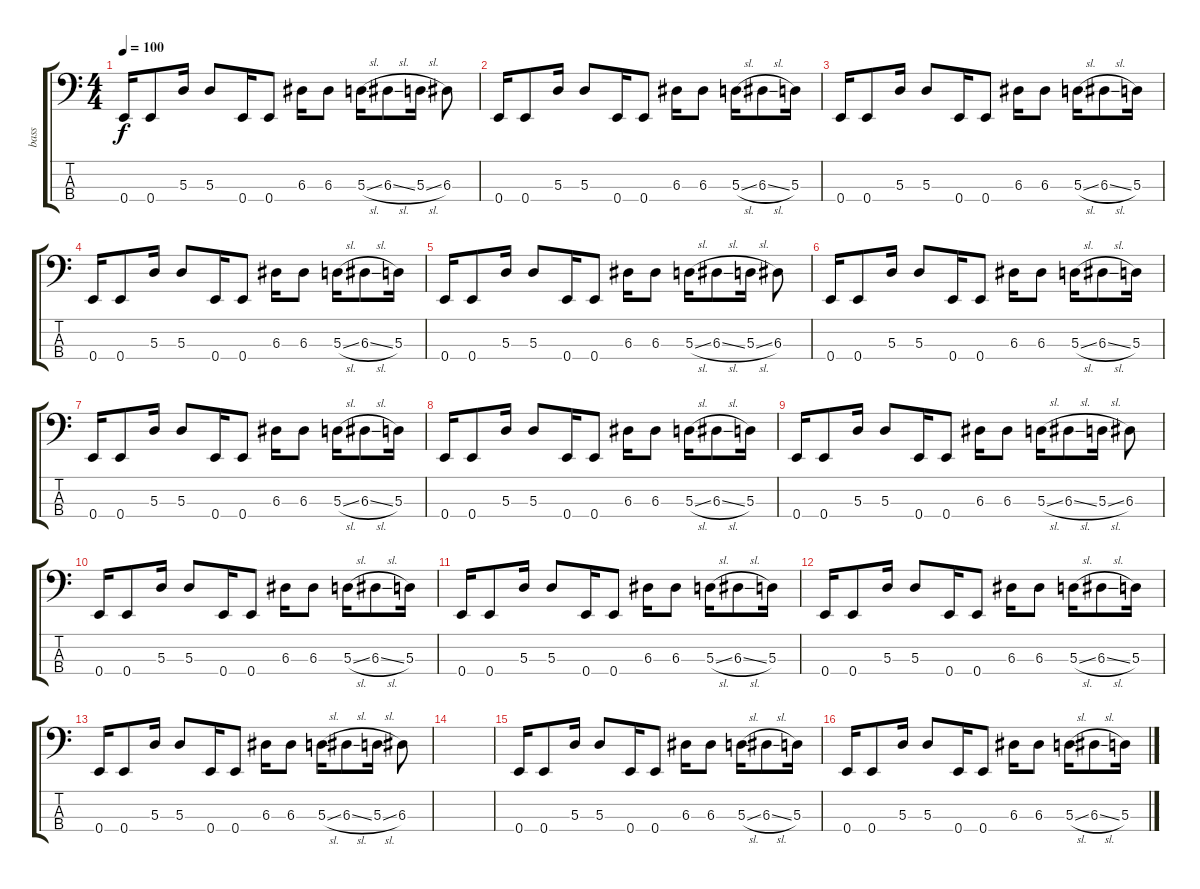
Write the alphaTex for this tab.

\track ("bass" "bass") {instrument slapbass1}
\staff {score tabs}
\tuning (G2 D2 A1 E1) {hide}
\ts (4 4)
\tempo 100
\clef f4
\ks c
0.4.16{dy f} 0.4.8 5.3.16 5.3.8 0.4.16 0.4.8 6.3.16 6.3.8 5.3{sl}.16 6.3{sl}.8 5.3{sl}.16 6.3.8 |
0.4.16 0.4.8 5.3.16 5.3.8 0.4.16 0.4.8 6.3.16 6.3.8 5.3{sl}.16 6.3{sl}.8 5.3.16 |
0.4.16 0.4.8 5.3.16 5.3.8 0.4.16 0.4.8 6.3.16 6.3.8 5.3{sl}.16 6.3{sl}.8 5.3.16 |
0.4.16 0.4.8 5.3.16 5.3.8 0.4.16 0.4.8 6.3.16 6.3.8 5.3{sl}.16 6.3{sl}.8 5.3.16 |
0.4.16 0.4.8 5.3.16 5.3.8 0.4.16 0.4.8 6.3.16 6.3.8 5.3{sl}.16 6.3{sl}.8 5.3{sl}.16 6.3.8 |
0.4.16 0.4.8 5.3.16 5.3.8 0.4.16 0.4.8 6.3.16 6.3.8 5.3{sl}.16 6.3{sl}.8 5.3.16 |
0.4.16 0.4.8 5.3.16 5.3.8 0.4.16 0.4.8 6.3.16 6.3.8 5.3{sl}.16 6.3{sl}.8 5.3.16 |
0.4.16 0.4.8 5.3.16 5.3.8 0.4.16 0.4.8 6.3.16 6.3.8 5.3{sl}.16 6.3{sl}.8 5.3.16 |
0.4.16 0.4.8 5.3.16 5.3.8 0.4.16 0.4.8 6.3.16 6.3.8 5.3{sl}.16 6.3{sl}.8 5.3{sl}.16 6.3.8 |
0.4.16 0.4.8 5.3.16 5.3.8 0.4.16 0.4.8 6.3.16 6.3.8 5.3{sl}.16 6.3{sl}.8 5.3.16 |
0.4.16 0.4.8 5.3.16 5.3.8 0.4.16 0.4.8 6.3.16 6.3.8 5.3{sl}.16 6.3{sl}.8 5.3.16 |
0.4.16 0.4.8 5.3.16 5.3.8 0.4.16 0.4.8 6.3.16 6.3.8 5.3{sl}.16 6.3{sl}.8 5.3.16 |
0.4.16 0.4.8 5.3.16 5.3.8 0.4.16 0.4.8 6.3.16 6.3.8 5.3{sl}.16 6.3{sl}.8 5.3{sl}.16 6.3.8 |
|
0.4.16 0.4.8 5.3.16 5.3.8 0.4.16 0.4.8 6.3.16 6.3.8 5.3{sl}.16 6.3{sl}.8 5.3.16 |
0.4.16 0.4.8 5.3.16 5.3.8 0.4.16 0.4.8 6.3.16 6.3.8 5.3{sl}.16 6.3{sl}.8 5.3.16
